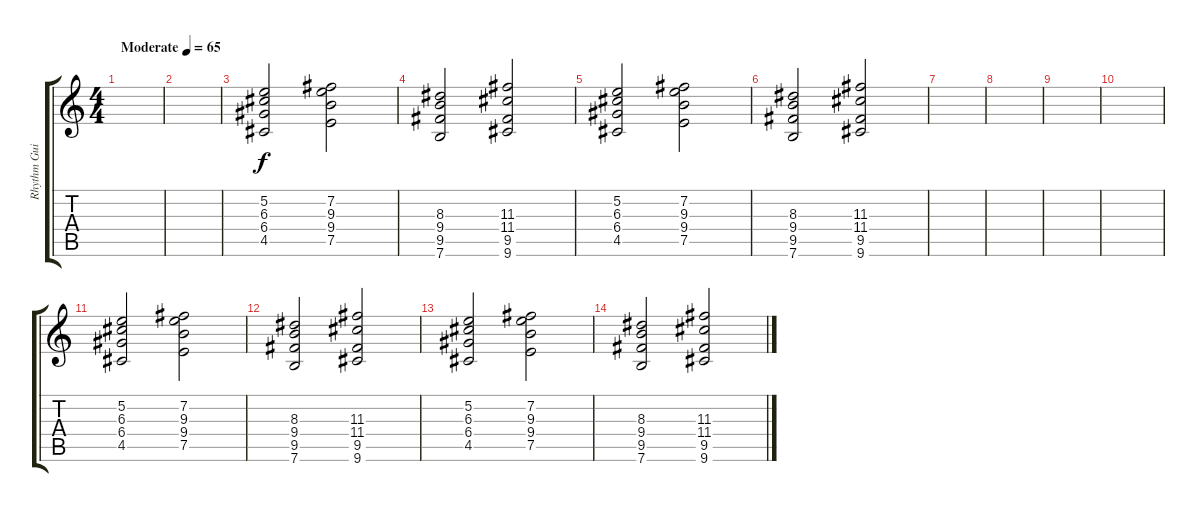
\track ("Rhythm Guitar" "Rhythm Gui") {instrument overdrivenguitar}
\staff {score tabs}
\tuning (E4 B3 G3 D3 A2 E2) {hide}
\ts (4 4)
\tempo (65 "Moderate")
\clef g2
\ks c
|
|
(5.2 6.3 6.4 4.5).2{volume 3} (7.2 9.3 9.4 7.5).2 |
(8.3 9.4 9.5 7.6).2 (11.3 11.4 9.5 9.6).2 |
(5.2 6.3 6.4 4.5).2 (7.2 9.3 9.4 7.5).2 |
(8.3 9.4 9.5 7.6).2 (11.3 11.4 9.5 9.6).2 |
|
|
|
|
(5.2 6.3 6.4 4.5).2{volume 3} (7.2 9.3 9.4 7.5).2 |
(8.3 9.4 9.5 7.6).2 (11.3 11.4 9.5 9.6).2 |
(5.2 6.3 6.4 4.5).2 (7.2 9.3 9.4 7.5).2 |
(8.3 9.4 9.5 7.6).2 (11.3 11.4 9.5 9.6).2
